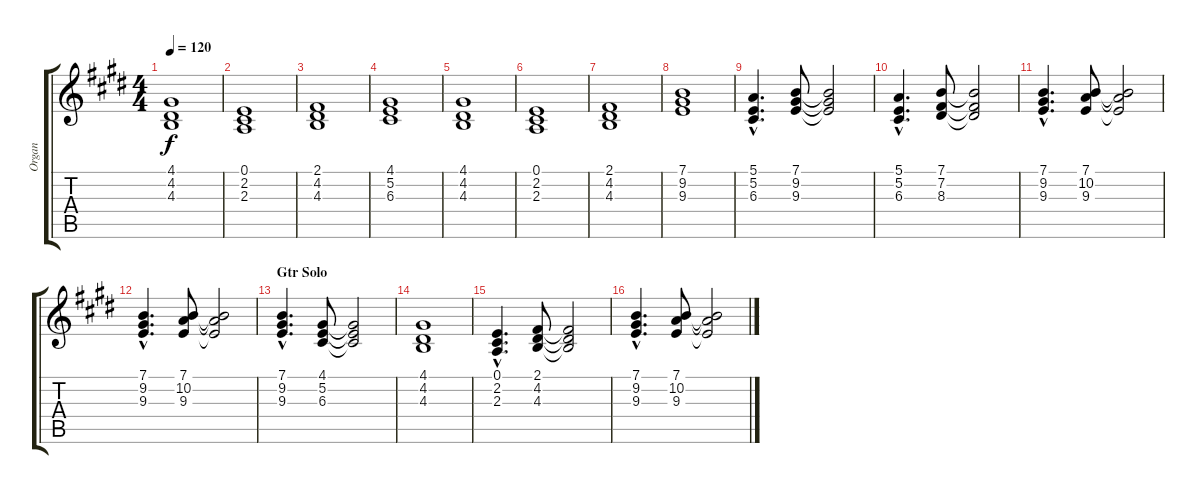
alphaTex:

\track ("Organ" "Organ") {instrument drawbarorgan}
\staff {score tabs}
\tuning (E4 B3 G3 D3 A2 E2) {hide}
\ts (4 4)
\tempo 120
\clef g2
\ks e
(4.1 4.2 4.3).1{dy f} |
(0.1 2.2 2.3).1 |
(2.1 4.2 4.3).1 |
(4.1 5.2 6.3).1 |
(4.1 4.2 4.3).1 |
(0.1 2.2 2.3).1 |
(2.1 4.2 4.3).1 |
(7.1 9.2 9.3).1 |
(5.1{hac} 5.2{hac} 6.3{hac}).4{d} (7.1 9.2 9.3).8 (7.1{t} 9.2{t} 9.3{t}).2 |
(5.1{hac} 5.2{hac} 6.3{hac}).4{d} (7.1 7.2 8.3).8 (7.1{t} 7.2{t} 8.3{t}).2 |
(7.1{hac} 9.2{hac} 9.3{hac}).4{d} (7.1 10.2 9.3).8 (7.1{t} 10.2{t} 9.3{t}).2 |
(7.1{hac} 9.2{hac} 9.3{hac}).4{d} (7.1 10.2 9.3).8 (7.1{t} 10.2{t} 9.3{t}).2 |
\section ("" "Gtr Solo")
(7.1{hac} 9.2{hac} 9.3{hac}).4{d} (4.1 5.2 6.3).8 (4.1{t} 5.2{t} 6.3{t}).2 |
(4.1 4.2 4.3).1 |
(0.1{hac} 2.2{hac} 2.3{hac}).4{d} (2.1 4.2 4.3).8 (2.1{t} 4.2{t} 4.3{t}).2 |
(7.1{hac} 9.2{hac} 9.3{hac}).4{d} (7.1 10.2 9.3).8 (7.1{t} 10.2{t} 9.3{t}).2
